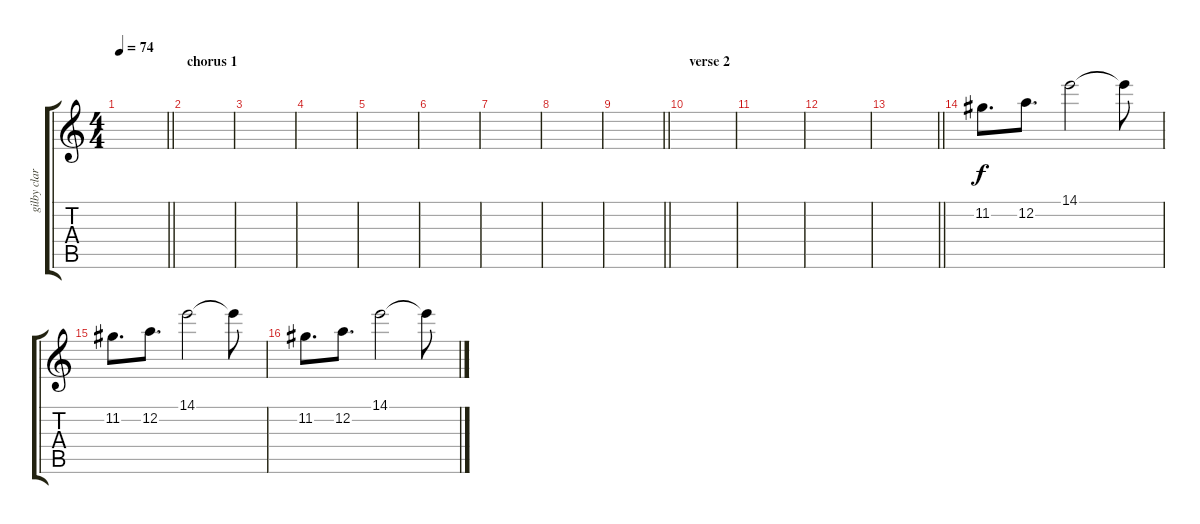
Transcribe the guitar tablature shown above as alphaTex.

\track ("gilby clarke - clean 2 (dubbed)" "gilby clar") {instrument electricguitarclean}
\staff {score tabs}
\tuning (D4 A3 F3 C3 G2 D2) {hide}
\ts (4 4)
\tempo 74
\clef g2
\barLineRight lightlight
\ks c
|
\section ("" "chorus 1")
|
|
|
|
|
|
|
\barLineRight lightlight
|
\section ("" "verse 2")
|
|
|
\barLineRight lightlight
|
11.2.8{d} 12.2.8{d} 14.1.2 14.1{t}.8 |
11.2.8{d} 12.2.8{d} 14.1.2 14.1{t}.8 |
11.2.8{d} 12.2.8{d} 14.1.2 14.1{t}.8
